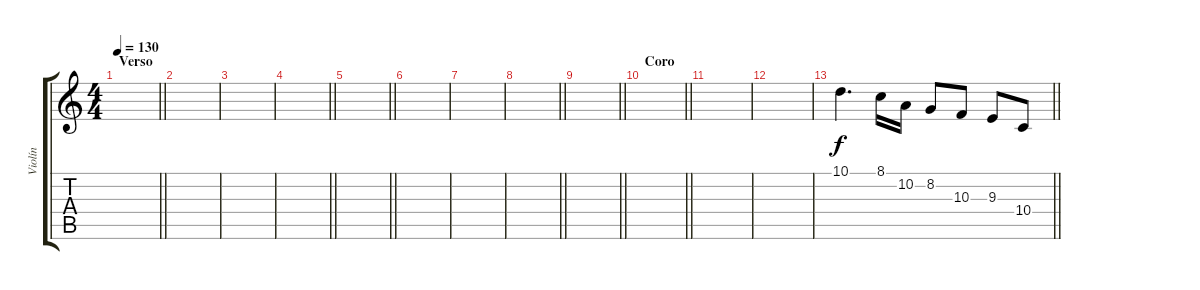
\track ("Violín" "Violín") {instrument violin}
\staff {score tabs}
\tuning (E4 B3 G3 D3 A2 E2) {hide}
\ts (4 4)
\section ("" "Verso")
\tempo 130
\clef g2
\barLineRight lightlight
\ks c
|
|
|
\barLineRight lightlight
|
\barLineRight lightlight
|
|
|
\barLineRight lightlight
|
\barLineRight lightlight
|
\section ("" "Coro")
\barLineRight lightlight
|
|
|
\barLineRight lightlight
10.1.4{d dy f} 8.1.16 10.2.16 8.2.8 10.3.8 9.3.8 10.4.8
